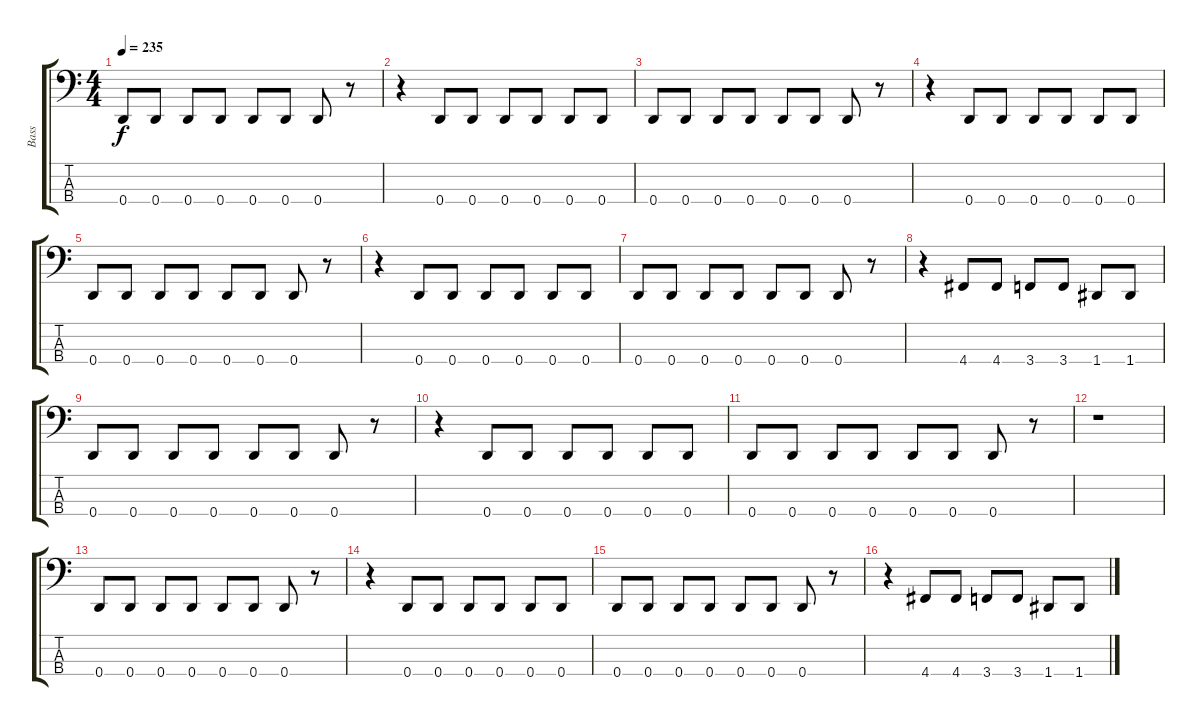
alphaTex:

\track ("Bass" "Bass") {instrument electricbasspick}
\staff {score tabs}
\tuning (F2 C2 G1 D1) {hide}
\ts (4 4)
\tempo 235
\clef f4
\ks c
0.4.8{dy f} 0.4.8 0.4.8 0.4.8 0.4.8 0.4.8 0.4.8 r.8 |
r.4 0.4.8 0.4.8 0.4.8 0.4.8 0.4.8 0.4.8 |
0.4.8 0.4.8 0.4.8 0.4.8 0.4.8 0.4.8 0.4.8 r.8 |
r.4 0.4.8 0.4.8 0.4.8 0.4.8 0.4.8 0.4.8 |
0.4.8 0.4.8 0.4.8 0.4.8 0.4.8 0.4.8 0.4.8 r.8 |
r.4 0.4.8 0.4.8 0.4.8 0.4.8 0.4.8 0.4.8 |
0.4.8 0.4.8 0.4.8 0.4.8 0.4.8 0.4.8 0.4.8 r.8 |
r.4 4.4.8 4.4.8 3.4.8 3.4.8 1.4.8 1.4.8 |
0.4.8 0.4.8 0.4.8 0.4.8 0.4.8 0.4.8 0.4.8 r.8 |
r.4 0.4.8 0.4.8 0.4.8 0.4.8 0.4.8 0.4.8 |
0.4.8 0.4.8 0.4.8 0.4.8 0.4.8 0.4.8 0.4.8 r.8 |
r.1 |
0.4.8 0.4.8 0.4.8 0.4.8 0.4.8 0.4.8 0.4.8 r.8 |
r.4 0.4.8 0.4.8 0.4.8 0.4.8 0.4.8 0.4.8 |
0.4.8 0.4.8 0.4.8 0.4.8 0.4.8 0.4.8 0.4.8 r.8 |
r.4 4.4.8 4.4.8 3.4.8 3.4.8 1.4.8 1.4.8
